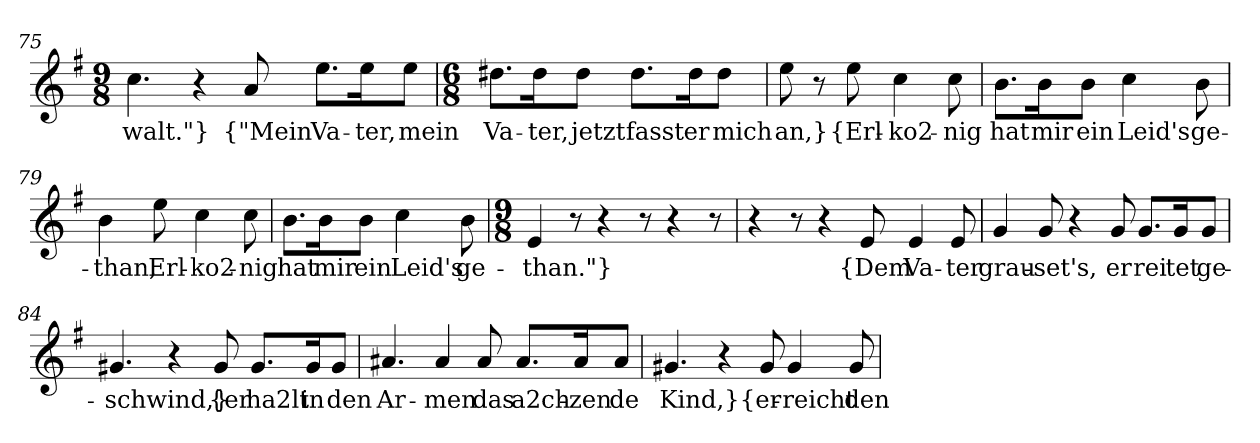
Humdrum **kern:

**kern	**text
*part1	*part1
*staff1	*staff1
*clefG2	*
*k[f#]	*
*M9/8	*
=75	=75
4.cc	-walt."}
4r	.
8a	{"Mein
8.ee\L	Va-
16ee\K	-ter,
8ee\J	mein
=76	=76
*M6/8	*
8.dd#X\L	Va-
16dd#\K	-ter,
8dd#\J	jetzt
8.dd#\L	fasst
16dd#\K	er
8dd#\J	mich
=77	=77
8ee	an,}
8r	.
8ee	{Erl-
4cc	-ko2-
8cc	-nig
=78	=78
8.b\L	hat
16b\K	mir
8b\J	ein
4cc	Leid's
8b	ge-
=79	=79
4b	-than,
8ee	Erl-
4cc	-ko2-
8cc	-nig
=80	=80
8.b\L	hat
16b\K	mir
8b\J	ein
4cc	Leid's
8b	ge-
=81	=81
*M9/8	*
4e	-than."}
8r	.
4r	.
8r	.
4r	.
8r	.
=82	=82
4r	.
8r	.
4r	.
8e	{Dem
4e	Va-
8e	-ter
=83	=83
4g	grau-
8g	-set's,
4r	.
8g	er
8.g/L	rei
16g/K	tet
8g/J	ge-
=84	=84
4.g#X	-schwind,}
4r	.
8g#	{er
8.g#/L	ha2lt
16g#/K	in
8g#/J	den
=85	=85
4.a#X	Ar-
4a#	-men
8a#	das
8.a#/L	a2ch-
16a#/K	zen
8a#/J	-de
=86	=86
4.g#X	Kind,}
4r	.
8g#	{er-
4g#	-reicht
8g#	den
=	=
*-	*-
